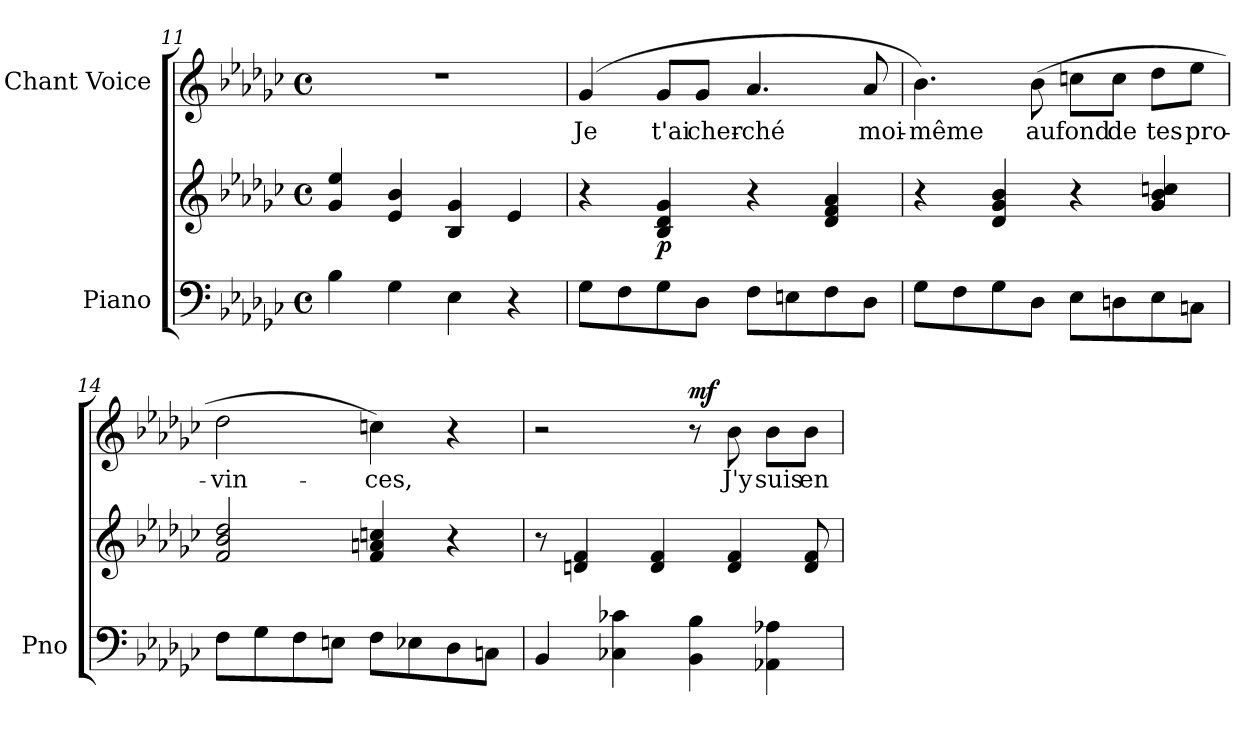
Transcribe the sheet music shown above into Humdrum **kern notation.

**kern	**kern	**dynam	**kern	**text	**dynam
*part2	*part2	*part2	*part1	*part1	*part1
*staff3	*staff2	*staff2/3	*staff1	*staff1	*staff1
*I"Piano	*	*	*I"Chant Voice	*	*
*I'Pno	*	*	*	*	*
*clefF4	*clefG2	*	*clefG2	*	*
*k[b-e-a-d-g-c-]	*k[b-e-a-d-g-c-]	*	*k[b-e-a-d-g-c-]	*	*
*M4/4	*M4/4	*	*M4/4	*	*
*met(c)	*met(c)	*	*met(c)	*	*
=11	=11	=11	=11	=11	=11
4B-\	4g-/ 4ee-/	.	1r	.	.
4G-\	4e-/ 4b-/	.	.	.	.
4E-\	4B-/ 4g-/	.	.	.	.
4r	4e-/	.	.	.	.
=12	=12	=12	=12	=12	=12
8G-\L	4r	.	(>4g-/	Je	.
8F\	.	.	.	.	.
!	!	!LO:DY:b	!	!	!
8G-\	4B-/ 4d-/ 4g-/	p	8g-/L	t'ai	.
8D-\J	.	.	8g-/J	cher-	.
8F\L	4r	.	4.a-/	-ché	.
8En\	.	.	.	.	.
8F\	4d-/ 4f/ 4a-/	.	.	.	.
8D-\J	.	.	8a-/	moi-	.
=13	=13	=13	=13	=13	=13
8G-\L	4r	.	4.b-\)	-même	.
8F\	.	.	.	.	.
8G-\	4d-/ 4g-/ 4b-/	.	.	.	.
8D-\J	.	.	(8b-\	au	.
8E-\L	4r	.	8ccn\L	fond	.
8Dn\	.	.	8cc\J	de	.
8E-\	4g-/ 4b-/ 4ccn/	.	8dd-\L	tes	.
8Cn\J	.	.	8ee-\J	pro-	.
=14	=14	=14	=14	=14	=14
8F\L	2f/ 2b-/ 2dd-/	.	2dd-\	-vin-	.
8G-\	.	.	.	.	.
8F\	.	.	.	.	.
8En\J	.	.	.	.	.
8F\L	4f/ 4an/ 4ccn/	.	4ccn\)	-ces,	.
8E-X\	.	.	.	.	.
8D-\	4r	.	4r	.	.
8Cn\J	.	.	.	.	.
=15	=15	=15	=15	=15	=15
4BB-/	8r	.	2r	.	.
.	4dn/ 4f/	.	.	.	.
4C-X\ 4c-X\	.	.	.	.	.
.	4d/ 4f/	.	.	.	.
!	!	!	!	!	!LO:DY:a
4BB-\ 4B-\	.	.	8r	.	mf
.	4d/ 4f/	.	8b-\	J'y	.
4AA-X\ 4A-X\	.	.	8b-\L	suis	.
.	8d/ 8f/	.	8b-\J	en-	.
=	=	=	=	=	=
*-	*-	*-	*-	*-	*-
